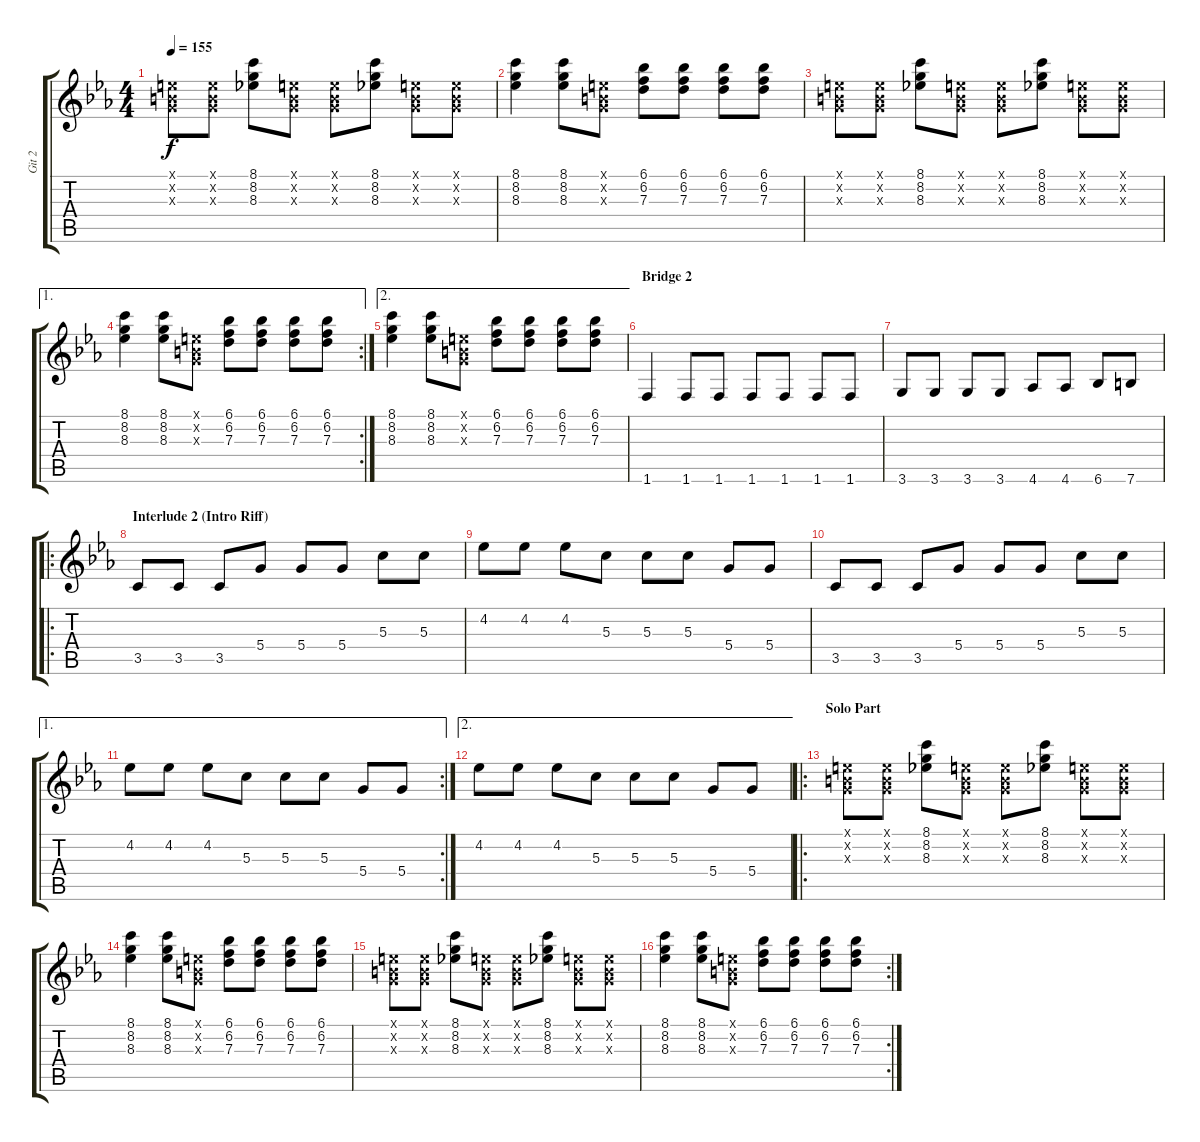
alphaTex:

\track ("Git 2" "Git 2") {instrument distortionguitar}
\staff {score tabs}
\tuning (E4 B3 G3 D3 A2 E2) {hide}
\ts (4 4)
\tempo 155
\clef g2
\ks cminor
(0.1{x} 0.2{x} 0.3{x}).8{dy f} (0.1{x} 0.2{x} 0.3{x}).8 (8.1 8.2 8.3).8 (0.1{x} 0.2{x} 0.3{x}).8 (0.1{x} 0.2{x} 0.3{x}).8 (8.1 8.2 8.3).8 (0.1{x} 0.2{x} 0.3{x}).8 (0.1{x} 0.2{x} 0.3{x}).8 |
(8.1 8.2 8.3).4 (8.1 8.2 8.3).8 (0.1{x} 0.2{x} 0.3{x}).8 (6.1 6.2 7.3).8 (6.1 6.2 7.3).8 (6.1 6.2 7.3).8 (6.1 6.2 7.3).8 |
(0.1{x} 0.2{x} 0.3{x}).8 (0.1{x} 0.2{x} 0.3{x}).8 (8.1 8.2 8.3).8 (0.1{x} 0.2{x} 0.3{x}).8 (0.1{x} 0.2{x} 0.3{x}).8 (8.1 8.2 8.3).8 (0.1{x} 0.2{x} 0.3{x}).8 (0.1{x} 0.2{x} 0.3{x}).8 |
\ae 1
\rc 2
(8.1 8.2 8.3).4 (8.1 8.2 8.3).8 (0.1{x} 0.2{x} 0.3{x}).8 (6.1 6.2 7.3).8 (6.1 6.2 7.3).8 (6.1 6.2 7.3).8 (6.1 6.2 7.3).8 |
\ae 2
(8.1 8.2 8.3).4 (8.1 8.2 8.3).8 (0.1{x} 0.2{x} 0.3{x}).8 (6.1 6.2 7.3).8 (6.1 6.2 7.3).8 (6.1 6.2 7.3).8 (6.1 6.2 7.3).8 |
\section ("" "Bridge 2")
1.6.4 1.6.8 1.6.8 1.6.8 1.6.8 1.6.8 1.6.8 |
3.6.8 3.6.8 3.6.8 3.6.8 4.6.8 4.6.8 6.6.8 7.6.8 |
\ro
\section ("" "Interlude 2 (Intro Riff)")
3.5.8 3.5.8 3.5.8 5.4.8 5.4.8 5.4.8 5.3.8 5.3.8 |
4.2.8 4.2.8 4.2.8 5.3.8 5.3.8 5.3.8 5.4.8 5.4.8 |
3.5.8 3.5.8 3.5.8 5.4.8 5.4.8 5.4.8 5.3.8 5.3.8 |
\ae 1
\rc 2
4.2.8 4.2.8 4.2.8 5.3.8 5.3.8 5.3.8 5.4.8 5.4.8 |
\ae 2
4.2.8 4.2.8 4.2.8 5.3.8 5.3.8 5.3.8 5.4.8 5.4.8 |
\ro
\section ("" "Solo Part")
(0.1{x} 0.2{x} 0.3{x}).8 (0.1{x} 0.2{x} 0.3{x}).8 (8.1 8.2 8.3).8 (0.1{x} 0.2{x} 0.3{x}).8 (0.1{x} 0.2{x} 0.3{x}).8 (8.1 8.2 8.3).8 (0.1{x} 0.2{x} 0.3{x}).8 (0.1{x} 0.2{x} 0.3{x}).8 |
(8.1 8.2 8.3).4 (8.1 8.2 8.3).8 (0.1{x} 0.2{x} 0.3{x}).8 (6.1 6.2 7.3).8 (6.1 6.2 7.3).8 (6.1 6.2 7.3).8 (6.1 6.2 7.3).8 |
(0.1{x} 0.2{x} 0.3{x}).8 (0.1{x} 0.2{x} 0.3{x}).8 (8.1 8.2 8.3).8 (0.1{x} 0.2{x} 0.3{x}).8 (0.1{x} 0.2{x} 0.3{x}).8 (8.1 8.2 8.3).8 (0.1{x} 0.2{x} 0.3{x}).8 (0.1{x} 0.2{x} 0.3{x}).8 |
\rc 2
(8.1 8.2 8.3).4 (8.1 8.2 8.3).8 (0.1{x} 0.2{x} 0.3{x}).8 (6.1 6.2 7.3).8 (6.1 6.2 7.3).8 (6.1 6.2 7.3).8 (6.1 6.2 7.3).8
